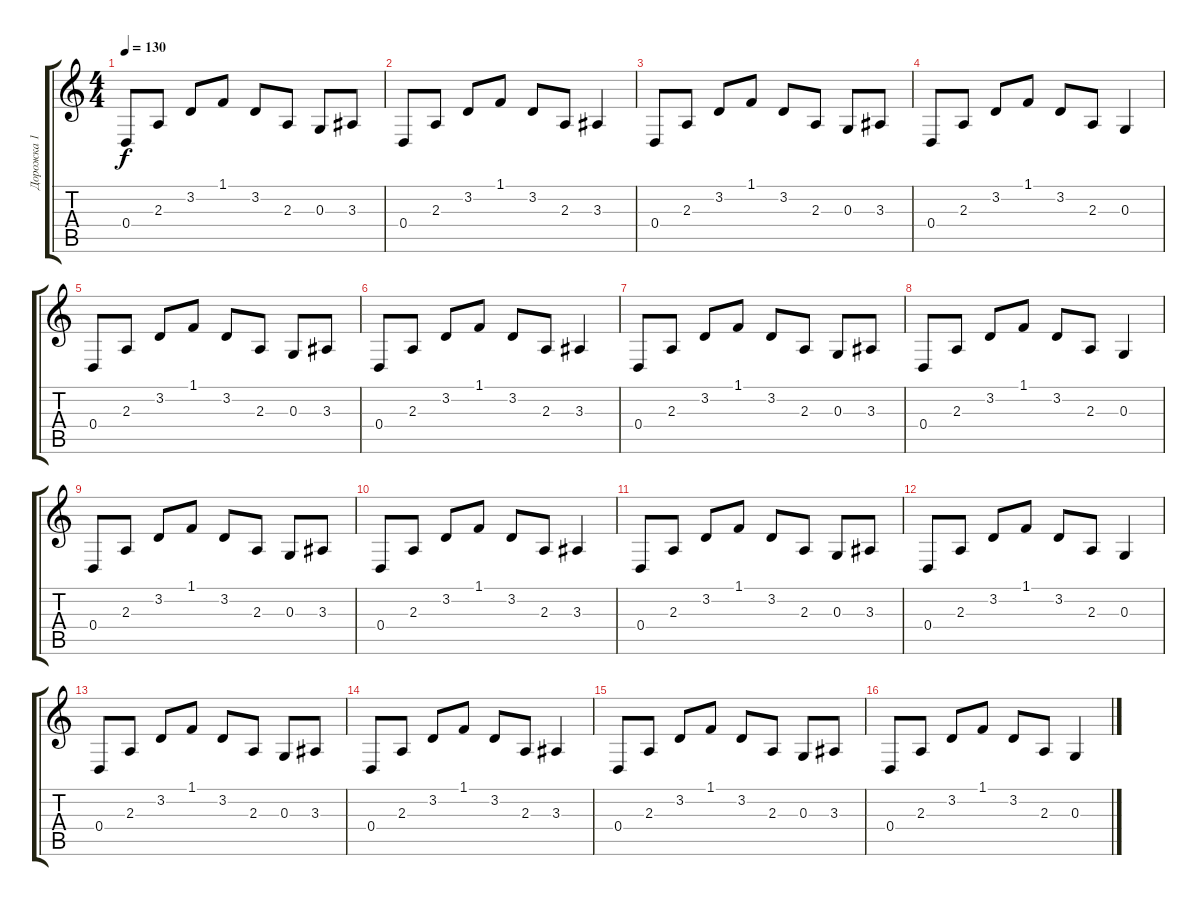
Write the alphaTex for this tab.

\track ("Дорожка 1" "Дорожка 1") {instrument acousticgrandpiano}
\staff {score tabs}
\tuning (E4 B3 G3 D3 A2 E2) {hide}
\ts (4 4)
\tempo 130
\clef g2
\ks c
0.4.8{dy f} 2.3.8 3.2.8 1.1.8 3.2.8 2.3.8 0.3.8 3.3.8 |
0.4.8 2.3.8 3.2.8 1.1.8 3.2.8 2.3.8 3.3.4 |
0.4.8 2.3.8 3.2.8 1.1.8 3.2.8 2.3.8 0.3.8 3.3.8 |
0.4.8 2.3.8 3.2.8 1.1.8 3.2.8 2.3.8 0.3.4 |
0.4.8 2.3.8 3.2.8 1.1.8 3.2.8 2.3.8 0.3.8 3.3.8 |
0.4.8 2.3.8 3.2.8 1.1.8 3.2.8 2.3.8 3.3.4 |
0.4.8 2.3.8 3.2.8 1.1.8 3.2.8 2.3.8 0.3.8 3.3.8 |
0.4.8 2.3.8 3.2.8 1.1.8 3.2.8 2.3.8 0.3.4 |
0.4.8 2.3.8 3.2.8 1.1.8 3.2.8 2.3.8 0.3.8 3.3.8 |
0.4.8 2.3.8 3.2.8 1.1.8 3.2.8 2.3.8 3.3.4 |
0.4.8 2.3.8 3.2.8 1.1.8 3.2.8 2.3.8 0.3.8 3.3.8 |
0.4.8 2.3.8 3.2.8 1.1.8 3.2.8 2.3.8 0.3.4 |
0.4.8 2.3.8 3.2.8 1.1.8 3.2.8 2.3.8 0.3.8 3.3.8 |
0.4.8 2.3.8 3.2.8 1.1.8 3.2.8 2.3.8 3.3.4 |
0.4.8 2.3.8 3.2.8 1.1.8 3.2.8 2.3.8 0.3.8 3.3.8 |
0.4.8 2.3.8 3.2.8 1.1.8 3.2.8 2.3.8 0.3.4
